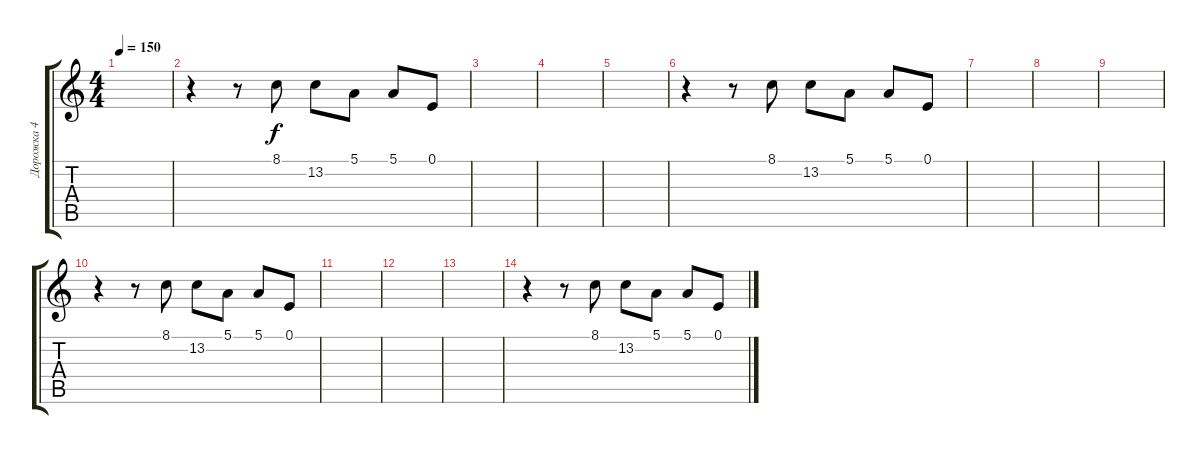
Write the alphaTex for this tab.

\track ("Дорожка 4" "Дорожка 4") {instrument melodictom}
\staff {score tabs}
\tuning (E4 B3 G3 D3 A2 E2) {hide}
\ts (4 4)
\tempo 150
\clef g2
\ks c
|
r.4 r.8 8.1.8{balance 16} 13.2.8{balance 0} 5.1.8{balance 16} 5.1.8{balance 0} 0.1.8{balance 16} |
|
|
|
r.4 r.8 8.1.8{balance 16} 13.2.8{balance 0} 5.1.8{balance 16} 5.1.8{balance 0} 0.1.8{balance 16} |
|
|
|
r.4 r.8 8.1.8{balance 16} 13.2.8{balance 0} 5.1.8{balance 16} 5.1.8{balance 0} 0.1.8{balance 16} |
|
|
|
r.4 r.8 8.1.8{balance 16} 13.2.8{balance 0} 5.1.8{balance 16} 5.1.8{balance 0} 0.1.8{balance 16}
